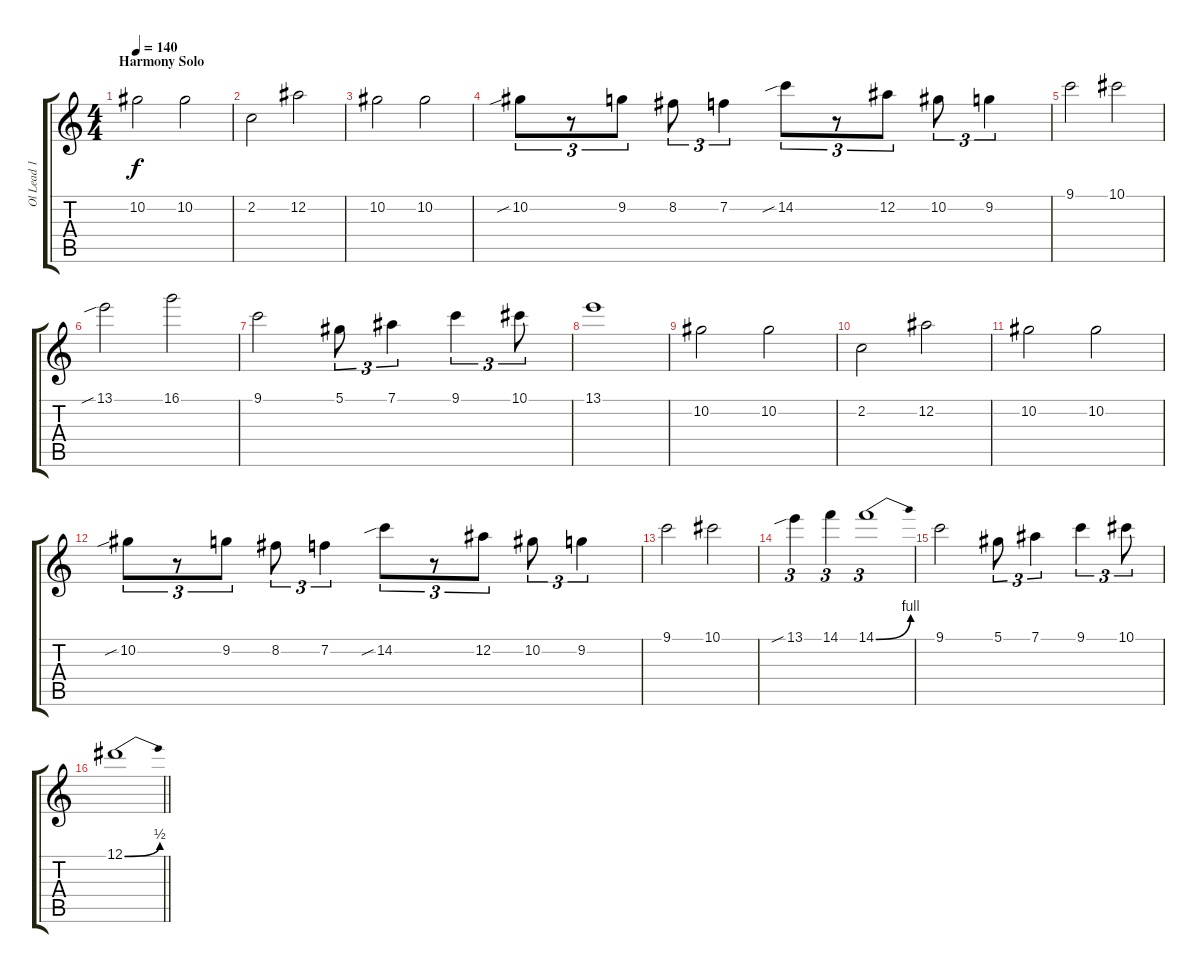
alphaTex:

\track ("Ol Lead 1" "Ol Lead 1") {instrument distortionguitar}
\staff {score tabs}
\tuning (Eb4 Bb3 Gb3 Db3 Ab2 Eb2) {hide}
\ts (4 4)
\section ("" "Harmony Solo")
\tempo 140
\clef g2
\ks c
10.2.2{dy f volume 10} 10.2.2 |
2.2.2 12.2.2 |
10.2.2 10.2.2 |
10.2{sib}.8{tu (3 2)} r.8{tu (3 2)} 9.2.8{tu (3 2)} 8.2.8{tu (3 2)} 7.2.4{tu (3 2)} 14.2{sib}.8{tu (3 2)} r.8{tu (3 2)} 12.2.8{tu (3 2)} 10.2.8{tu (3 2)} 9.2.4{tu (3 2)} |
9.1.2 10.1.2 |
13.1{sib}.2 16.1.2 |
9.1.2 5.1.8{tu (3 2)} 7.1.4{tu (3 2)} 9.1.4{tu (3 2)} 10.1.8{tu (3 2)} |
13.1.1 |
10.2.2 10.2.2 |
2.2.2 12.2.2 |
10.2.2 10.2.2 |
10.2{sib}.8{tu (3 2)} r.8{tu (3 2)} 9.2.8{tu (3 2)} 8.2.8{tu (3 2)} 7.2.4{tu (3 2)} 14.2{sib}.8{tu (3 2)} r.8{tu (3 2)} 12.2.8{tu (3 2)} 10.2.8{tu (3 2)} 9.2.4{tu (3 2)} |
9.1.2 10.1.2 |
13.1{sib}.4{tu (3 2)} 14.1.4{tu (3 2)} 14.1{be (bend 0 0 60 4)}.1{tu (3 2)} |
9.1.2 5.1.8{tu (3 2)} 7.1.4{tu (3 2)} 9.1.4{tu (3 2)} 10.1.8{tu (3 2)} |
\barLineRight lightlight
12.1{be (bend 0 0 60 2)}.1
